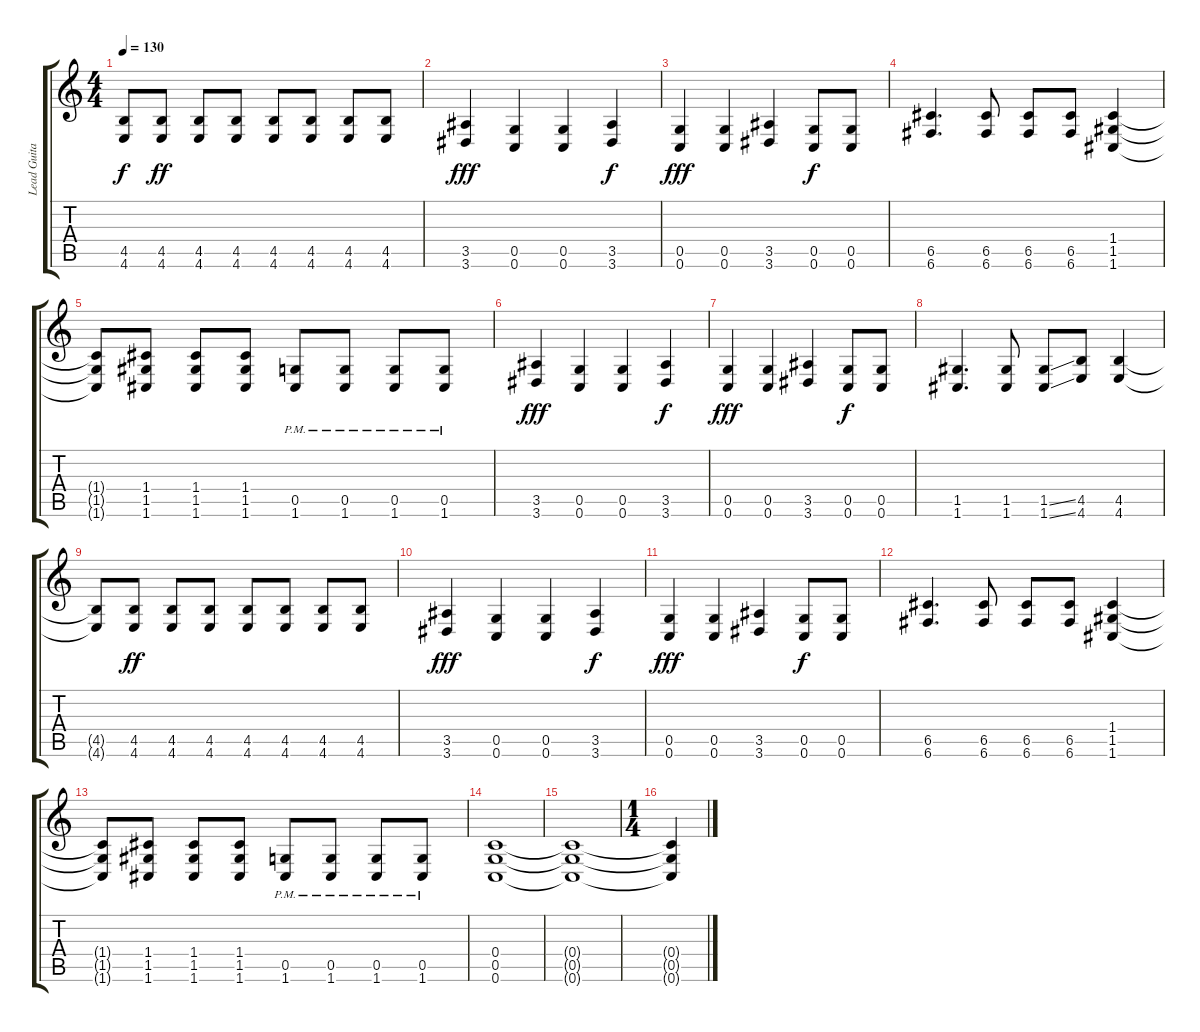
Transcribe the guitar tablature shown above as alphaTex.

\track ("Lead Guitar (Left)" "Lead Guita") {instrument distortionguitar}
\staff {score tabs}
\tuning (D4 A3 F3 C3 G2 C2) {hide}
\ts (4 4)
\tempo 130
\clef g2
\ks c
(4.5{t} 4.6{t}).8{dy f} (4.5 4.6).8{dy ff} (4.5 4.6).8 (4.5 4.6).8 (4.5 4.6).8 (4.5 4.6).8 (4.5 4.6).8 (4.5 4.6).8 |
(3.5 3.6).4{dy fff} (0.5 0.6).4 (0.5 0.6).4 (3.5 3.6).4{dy f} |
(0.5 0.6).4{dy fff} (0.5 0.6).4 (3.5 3.6).4 (0.5 0.6).8{dy f} (0.5 0.6).8 |
(6.5 6.6).4{d} (6.5 6.6).8 (6.5 6.6).8 (6.5 6.6).8 (1.4 1.5 1.6).4 |
(1.4{t} 1.5{t} 1.6{t}).8 (1.4 1.5 1.6).8 (1.4 1.5 1.6).8 (1.4 1.5 1.6).8 (0.5{pm} 1.6{pm}).8 (0.5{pm} 1.6{pm}).8 (0.5{pm} 1.6{pm}).8 (0.5{pm} 1.6{pm}).8 |
(3.5 3.6).4{dy fff} (0.5 0.6).4 (0.5 0.6).4 (3.5 3.6).4{dy f} |
(0.5 0.6).4{dy fff} (0.5 0.6).4 (3.5 3.6).4 (0.5 0.6).8{dy f} (0.5 0.6).8 |
(1.5 1.6).4{d} (1.5 1.6).8 (1.5{ss} 1.6{ss}).8 (4.5 4.6).8 (4.5 4.6).4 |
(4.5{t} 4.6{t}).8 (4.5 4.6).8{dy ff} (4.5 4.6).8 (4.5 4.6).8 (4.5 4.6).8 (4.5 4.6).8 (4.5 4.6).8 (4.5 4.6).8 |
(3.5 3.6).4{dy fff} (0.5 0.6).4 (0.5 0.6).4 (3.5 3.6).4{dy f} |
(0.5 0.6).4{dy fff} (0.5 0.6).4 (3.5 3.6).4 (0.5 0.6).8{dy f} (0.5 0.6).8 |
(6.5 6.6).4{d} (6.5 6.6).8 (6.5 6.6).8 (6.5 6.6).8 (1.4 1.5 1.6).4 |
(1.4{t} 1.5{t} 1.6{t}).8 (1.4 1.5 1.6).8 (1.4 1.5 1.6).8 (1.4 1.5 1.6).8 (0.5{pm} 1.6{pm}).8 (0.5{pm} 1.6{pm}).8 (0.5{pm} 1.6{pm}).8 (0.5{pm} 1.6{pm}).8 |
(0.4 0.5 0.6).1 |
(0.4{t} 0.5{t} 0.6{t}).1 |
\ts (1 4)
(0.4{t} 0.5{t} 0.6{t}).4
